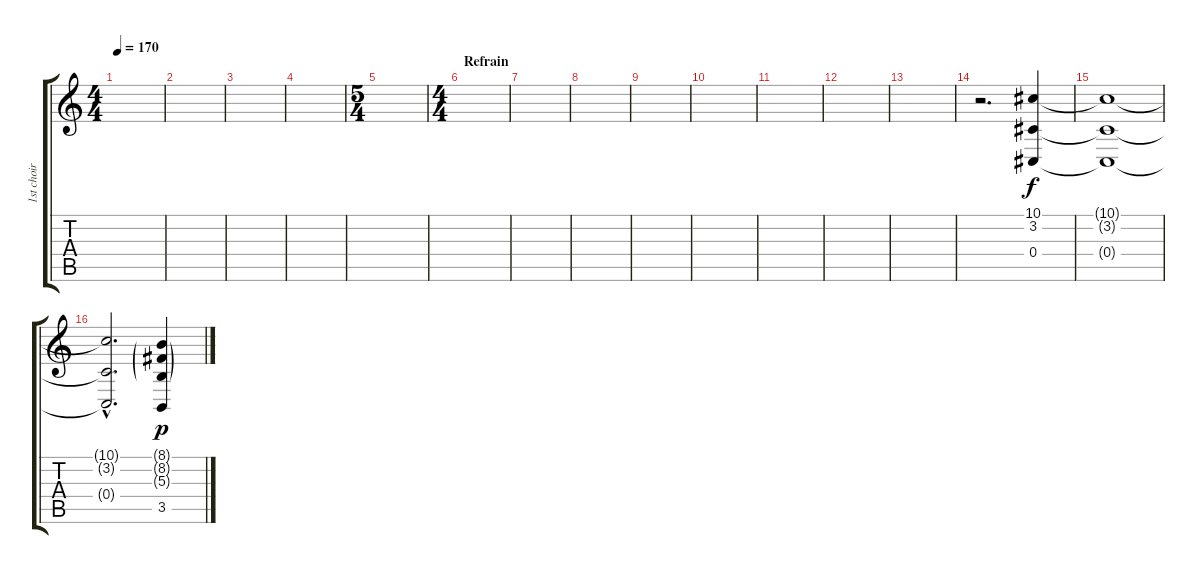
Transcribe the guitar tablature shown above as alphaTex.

\track ("1st choir" "1st choir") {instrument choiraahs}
\staff {score tabs}
\tuning (Eb4 Bb3 Gb3 Db3 Ab2 Eb2) {hide}
\ts (4 4)
\tempo 170
\clef g2
\ks c
|
|
|
|
\ts (5 4)
|
\ts (4 4)
\section ("" "Refrain")
|
|
|
|
|
|
|
|
r.2{d} (10.1 3.2 0.4).4 |
(10.1{t} 3.2{t} 0.4{t}).1{dy f} |
(10.1{hac t} 3.2{hac t} 0.4{hac t}).2{d} (8.1{g} 8.2{g} 5.3{g} 3.5).4{dy p}
